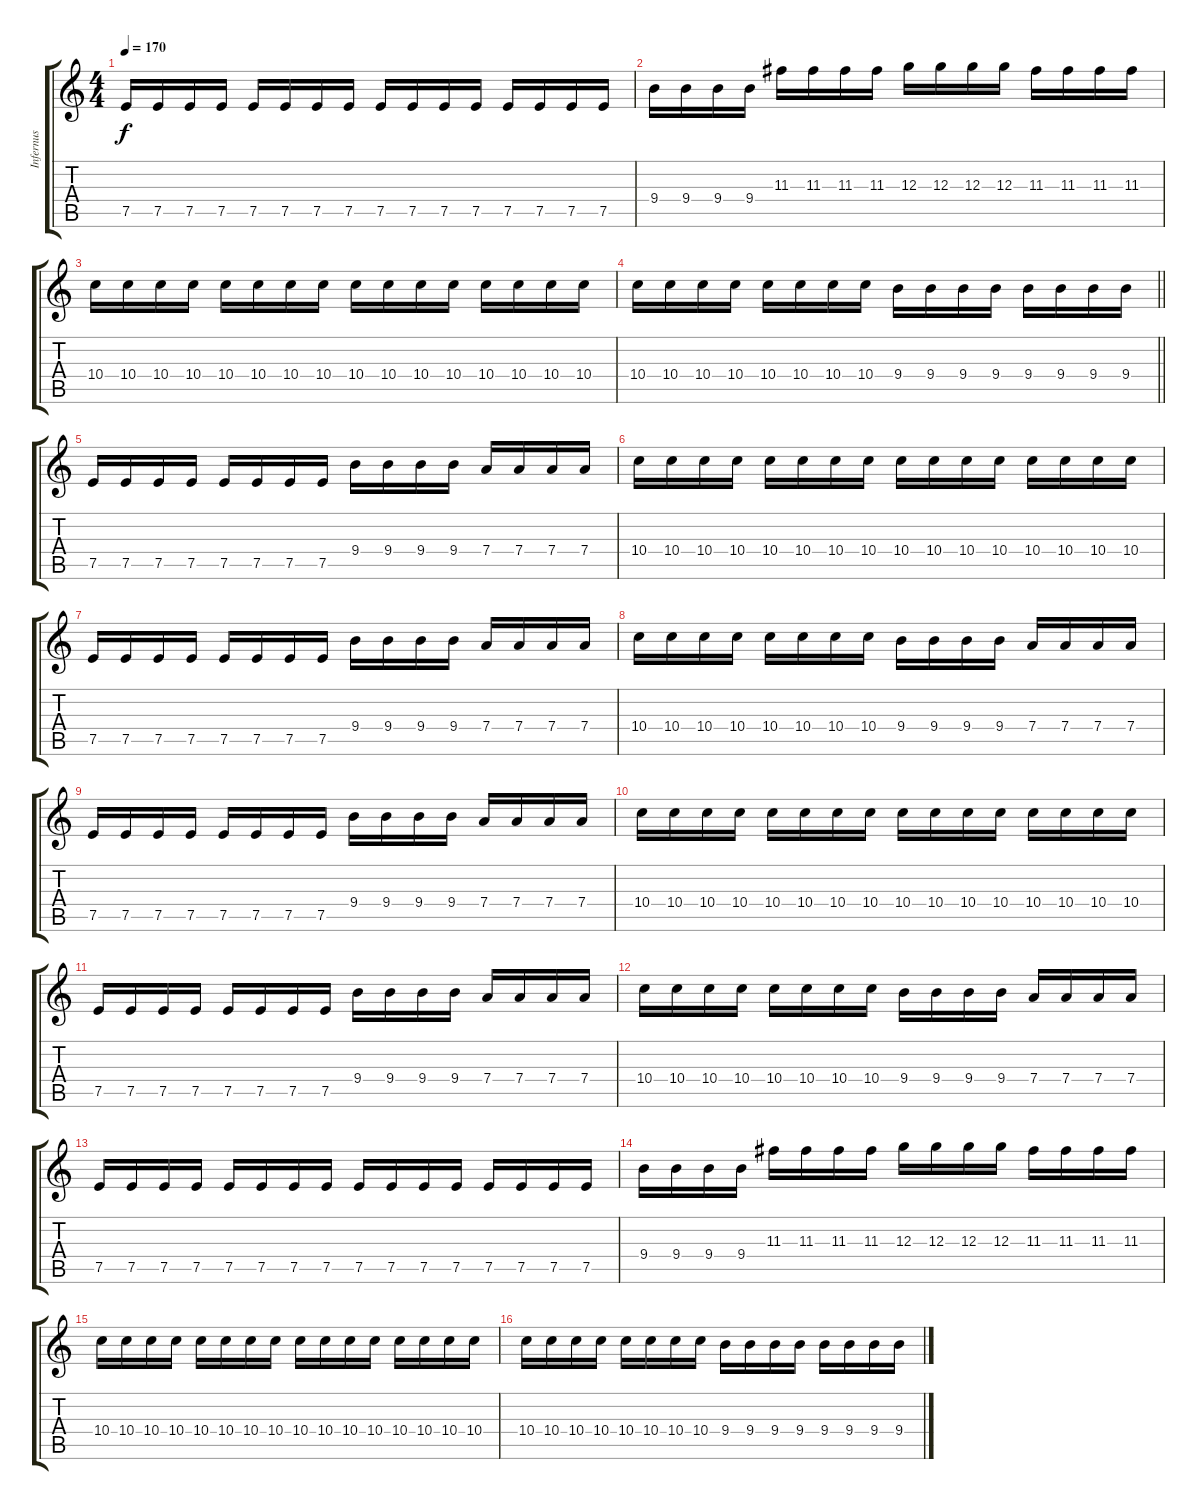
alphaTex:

\track ("Infernus" "Infernus") {instrument distortionguitar}
\staff {score tabs}
\tuning (E4 B3 G3 D3 A2 E2) {hide}
\ts (4 4)
\tempo 170
\clef g2
\ks c
7.5.16{dy f} 7.5.16 7.5.16 7.5.16 7.5.16 7.5.16 7.5.16 7.5.16 7.5.16 7.5.16 7.5.16 7.5.16 7.5.16 7.5.16 7.5.16 7.5.16 |
9.4.16 9.4.16 9.4.16 9.4.16 11.3.16 11.3.16 11.3.16 11.3.16 12.3.16 12.3.16 12.3.16 12.3.16 11.3.16 11.3.16 11.3.16 11.3.16 |
10.4.16 10.4.16 10.4.16 10.4.16 10.4.16 10.4.16 10.4.16 10.4.16 10.4.16 10.4.16 10.4.16 10.4.16 10.4.16 10.4.16 10.4.16 10.4.16 |
\barLineRight lightlight
10.4.16 10.4.16 10.4.16 10.4.16 10.4.16 10.4.16 10.4.16 10.4.16 9.4.16 9.4.16 9.4.16 9.4.16 9.4.16 9.4.16 9.4.16 9.4.16 |
7.5.16 7.5.16 7.5.16 7.5.16 7.5.16 7.5.16 7.5.16 7.5.16 9.4.16 9.4.16 9.4.16 9.4.16 7.4.16 7.4.16 7.4.16 7.4.16 |
10.4.16 10.4.16 10.4.16 10.4.16 10.4.16 10.4.16 10.4.16 10.4.16 10.4.16 10.4.16 10.4.16 10.4.16 10.4.16 10.4.16 10.4.16 10.4.16 |
7.5.16 7.5.16 7.5.16 7.5.16 7.5.16 7.5.16 7.5.16 7.5.16 9.4.16 9.4.16 9.4.16 9.4.16 7.4.16 7.4.16 7.4.16 7.4.16 |
10.4.16 10.4.16 10.4.16 10.4.16 10.4.16 10.4.16 10.4.16 10.4.16 9.4.16 9.4.16 9.4.16 9.4.16 7.4.16 7.4.16 7.4.16 7.4.16 |
7.5.16 7.5.16 7.5.16 7.5.16 7.5.16 7.5.16 7.5.16 7.5.16 9.4.16 9.4.16 9.4.16 9.4.16 7.4.16 7.4.16 7.4.16 7.4.16 |
10.4.16 10.4.16 10.4.16 10.4.16 10.4.16 10.4.16 10.4.16 10.4.16 10.4.16 10.4.16 10.4.16 10.4.16 10.4.16 10.4.16 10.4.16 10.4.16 |
7.5.16 7.5.16 7.5.16 7.5.16 7.5.16 7.5.16 7.5.16 7.5.16 9.4.16 9.4.16 9.4.16 9.4.16 7.4.16 7.4.16 7.4.16 7.4.16 |
10.4.16 10.4.16 10.4.16 10.4.16 10.4.16 10.4.16 10.4.16 10.4.16 9.4.16 9.4.16 9.4.16 9.4.16 7.4.16 7.4.16 7.4.16 7.4.16 |
7.5.16 7.5.16 7.5.16 7.5.16 7.5.16 7.5.16 7.5.16 7.5.16 7.5.16 7.5.16 7.5.16 7.5.16 7.5.16 7.5.16 7.5.16 7.5.16 |
9.4.16 9.4.16 9.4.16 9.4.16 11.3.16 11.3.16 11.3.16 11.3.16 12.3.16 12.3.16 12.3.16 12.3.16 11.3.16 11.3.16 11.3.16 11.3.16 |
10.4.16 10.4.16 10.4.16 10.4.16 10.4.16 10.4.16 10.4.16 10.4.16 10.4.16 10.4.16 10.4.16 10.4.16 10.4.16 10.4.16 10.4.16 10.4.16 |
10.4.16 10.4.16 10.4.16 10.4.16 10.4.16 10.4.16 10.4.16 10.4.16 9.4.16 9.4.16 9.4.16 9.4.16 9.4.16 9.4.16 9.4.16 9.4.16
